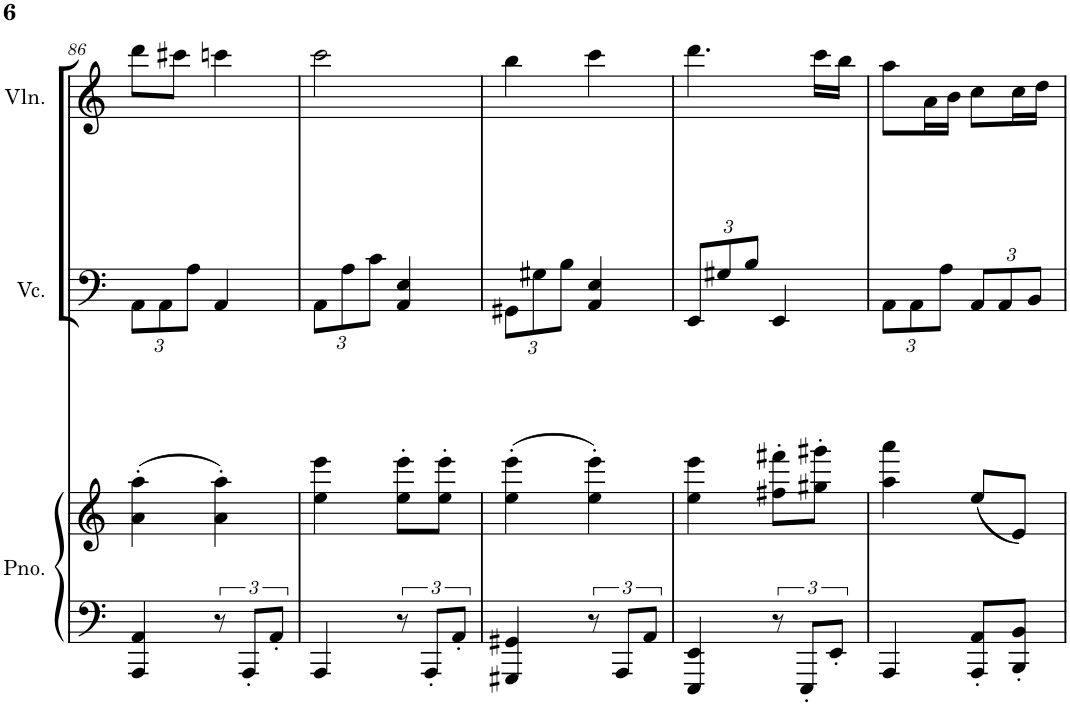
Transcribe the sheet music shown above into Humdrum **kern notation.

**kern	**kern	**kern	**kern
*part3	*part3	*part2	*part1
*staff4	*staff3	*staff2	*staff1
*I"Piano	*	*I"Violoncello	*I"Violin
*I'Pno.	*	*I'Vc.	*I'Vln.
!!LO:PB:g=z
*clefF4	*clefG2	*clefF4	*clefG2
*k[]	*k[]	*k[]	*k[]
*M2/4	*M2/4	*M2/4	*M2/4
*	*	*Xbrackettup	*
=86	=86	=86	=86
4AAA/ 4AA/	(4a\' 4aa\'	12AA\L	8ddd\L
.	.	12AA\	.
.	.	.	8ccc#X\J
.	.	12A\J	.
12r	4a\' 4aa\')	4AA/	4cccn\
12AAA'/L	.	.	.
12AA'/J	.	.	.
=87	=87	=87	=87
4AAA/	4ee\ 4eee\	12AA\L	2ccc\
.	.	12A\	.
.	.	12c\J	.
12r	8ee\' 8eee\'L	4AA/ 4E/	.
12AAA'/L	.	.	.
.	8ee\' 8eee\'J	.	.
12AA'/J	.	.	.
=88	=88	=88	=88
4GGG#X/ 4GG#X/	(4ee\' 4eee\'	12GG#X\L	4bb\
.	.	12G#X\	.
.	.	12B\J	.
12r	4ee\' 4eee\')	4AA/ 4E/	4ccc\
12AAA/L	.	.	.
12AA/J	.	.	.
=89	=89	=89	=89
4EEE/ 4EE/	4ee\ 4eee\	12EE/L	4.ddd\
.	.	12G#X/	.
.	.	12B/J	.
12r	8ff#X\' 8fff#X\'L	4EE/	.
12EEE'/L	.	.	.
.	8gg#X\' 8ggg#X\'J	.	16ccc\LL
12EE'/J	.	.	.
.	.	.	16bb\JJ
=90	=90	=90	=90
4AAA/	4aa\ 4aaa\	12AA\L	8aa\L
.	.	12AA\	.
.	.	.	16a\L
.	.	12A\J	.
.	.	.	16b\JJ
8AAA/' 8AA/'L	(8ee/L	12AA/L	8cc\L
.	.	12AA/	.
8BBB/' 8BB/'J	8e/J)	.	16cc\L
.	.	12BB/J	.
.	.	.	16dd\JJ
=	=	=	=
*-	*-	*-	*-
